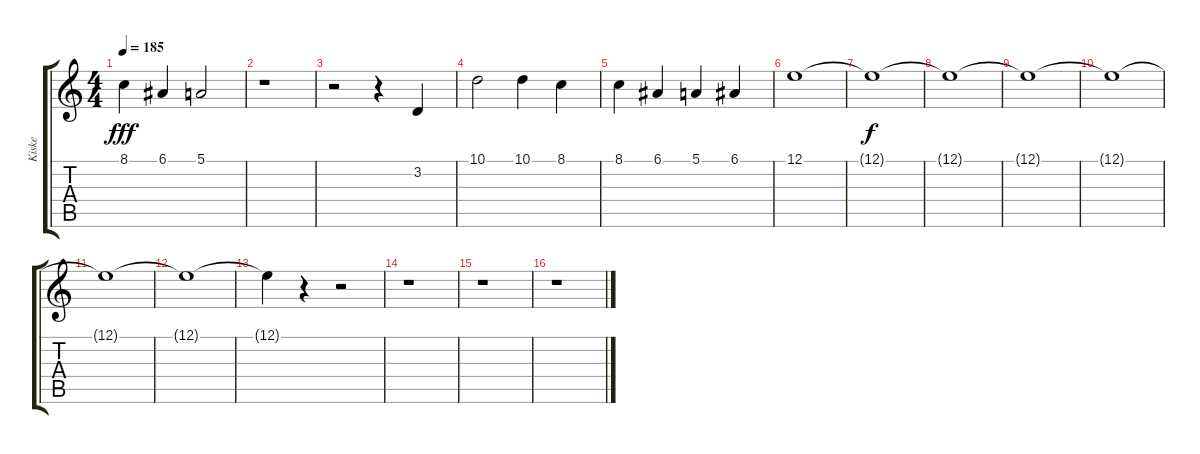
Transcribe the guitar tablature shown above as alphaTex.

\track ("Kiske" "Kiske") {instrument trumpet}
\staff {score tabs}
\tuning (E4 B3 G3 D3 A2 E2) {hide}
\ts (4 4)
\tempo 185
\clef g2
\ks c
8.1.4{dy fff} 6.1.4 5.1.2 |
r.1 |
r.2 r.4 3.2.4 |
10.1.2 10.1.4 8.1.4 |
8.1.4 6.1.4 5.1.4 6.1.4 |
12.1.1 |
12.1{t}.1{dy f} |
12.1{t}.1 |
12.1{t}.1 |
12.1{t}.1 |
12.1{t}.1 |
12.1{t}.1 |
12.1{t}.4 r.4 r.2 |
r.1 |
r.1 |
r.1
